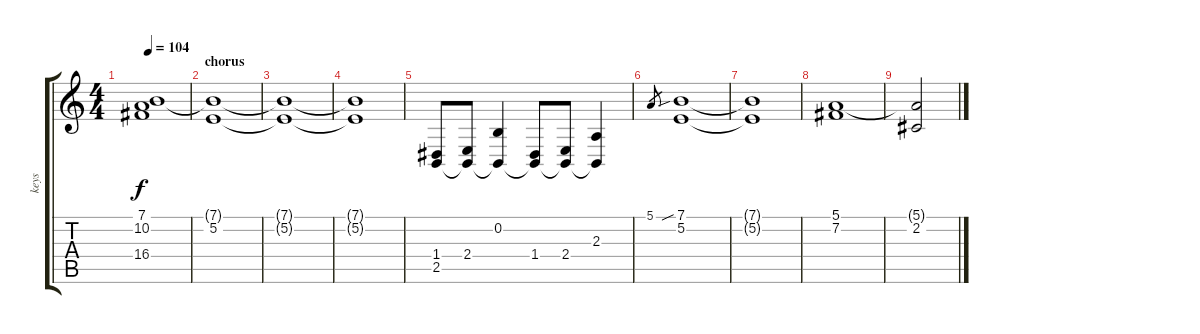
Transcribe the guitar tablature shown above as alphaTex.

\track ("keys" "keys") {instrument drawbarorgan}
\staff {score tabs}
\tuning (E4 B3 G3 D3 A2 E2) {hide}
\ts (4 4)
\tempo 104
\clef g2
\ks c
(7.1 10.2 16.4).1{dy f} |
\section ("" "chorus")
(7.1{t} 5.2).1 |
(7.1{t} 5.2{t}).1 |
(7.1{t} 5.2{t}).1 |
(1.4 2.5).8 (2.4 2.5{t}).8 (0.2 2.5{t}).4 (1.4 2.5{t}).8 (2.4 2.5{t}).8 (2.3 2.5{t}).4 |
5.1.8{gr} (7.1{sib} 5.2).1 |
(7.1{t} 5.2{t}).1 |
(5.1 7.2).1 |
(5.1{t} 2.2).2
